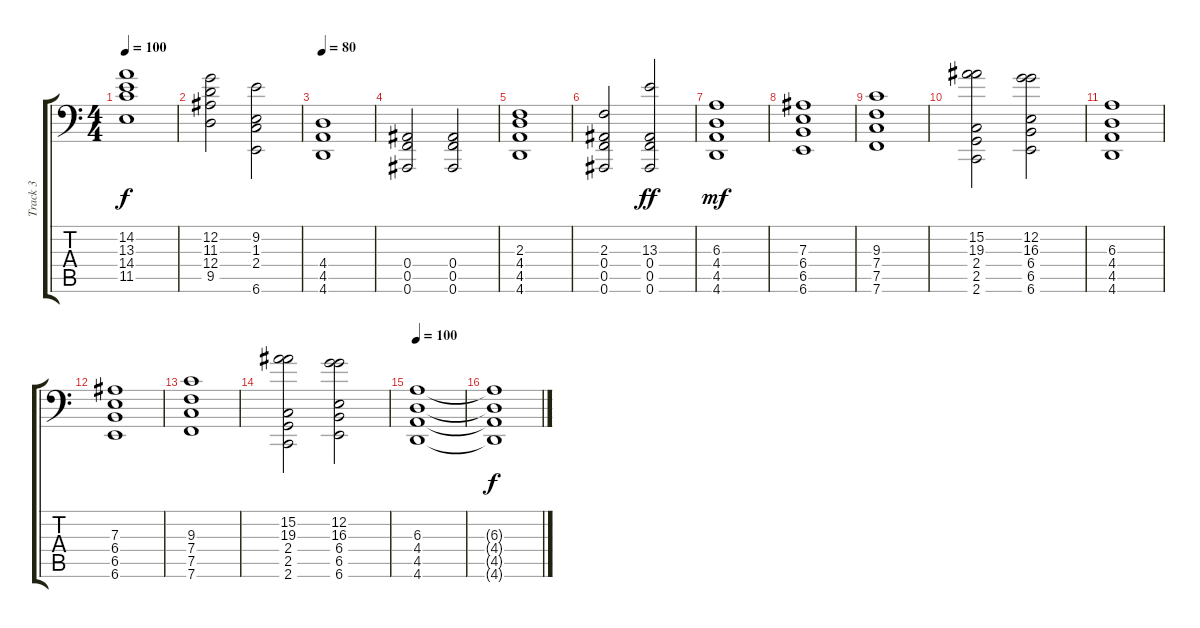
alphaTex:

\track ("Track 3" "Track 3") {instrument brightacousticpiano}
\staff {score tabs}
\tuning (C4 G3 Eb3 Bb2 F2 Bb1) {hide}
\ts (4 4)
\tempo 100
\clef f4
\ks c
(14.2 13.3 14.4 11.5).1{dy f} |
(12.2 11.3 12.4 9.5).2 (9.2 1.3 2.4 6.6).2 |
\tempo 80
(4.4 4.5 4.6).1 |
(0.4 0.5 0.6).2 (0.4 0.5 0.6).2 |
(2.3 4.4 4.5 4.6).1 |
(2.3 0.4 0.5 0.6).2 (13.3 0.4 0.5 0.6).2{dy ff} |
(6.3 4.4 4.5 4.6).1{dy mf} |
(7.3 6.4 6.5 6.6).1 |
(9.3 7.4 7.5 7.6).1 |
(15.2 19.3 2.4 2.5 2.6).2 (12.2 16.3 6.4 6.5 6.6).2 |
(6.3 4.4 4.5 4.6).1 |
(7.3 6.4 6.5 6.6).1 |
(9.3 7.4 7.5 7.6).1 |
(15.2 19.3 2.4 2.5 2.6).2 (12.2 16.3 6.4 6.5 6.6).2 |
\tempo 100
(6.3 4.4 4.5 4.6).1 |
(6.3{t} 4.4{t} 4.5{t} 4.6{t}).1{dy f}
